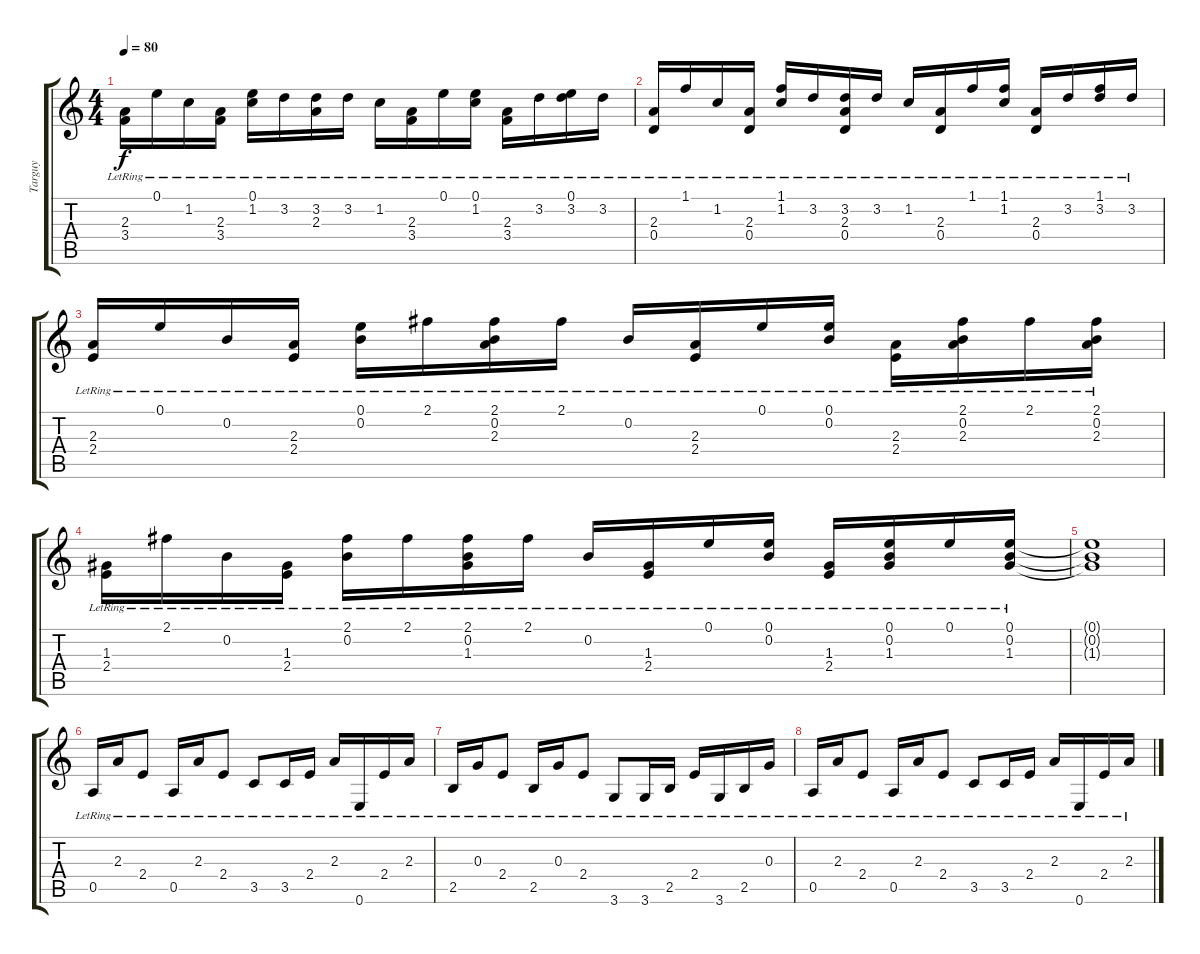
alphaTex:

\track ("Targuy" "Targuy") {instrument electricguitarmuted}
\staff {score tabs}
\tuning (E4 B3 G3 D3 A2 E2) {hide}
\ts (4 4)
\tempo 80
\clef g2
\ks c
(2.3{lr} 3.4{lr}).16{dy f} 0.1{lr}.16 1.2{lr}.16 (2.3{lr} 3.4{lr}).16 (0.1{lr} 1.2{lr}).16 3.2{lr}.16 (3.2{lr} 2.3{lr}).16 3.2{lr}.16 1.2{lr}.16 (2.3{lr} 3.4{lr}).16 0.1{lr}.16 (0.1{lr} 1.2{lr}).16 (2.3{lr} 3.4{lr}).16 3.2{lr}.16 (0.1{lr} 3.2{lr}).16 3.2{lr}.16 |
(2.3{lr} 0.4{lr}).16 1.1{lr}.16 1.2{lr}.16 (2.3{lr} 0.4{lr}).16 (1.1{lr} 1.2{lr}).16 3.2{lr}.16 (3.2{lr} 2.3{lr} 0.4{lr}).16 3.2{lr}.16 1.2{lr}.16 (2.3{lr} 0.4{lr}).16 1.1{lr}.16 (1.1{lr} 1.2{lr}).16 (2.3{lr} 0.4{lr}).16 3.2{lr}.16 (1.1{lr} 3.2{lr}).16 3.2{lr}.16 |
(2.3{lr} 2.4{lr}).16 0.1{lr}.16 0.2{lr}.16 (2.3{lr} 2.4{lr}).16 (0.1{lr} 0.2{lr}).16 2.1{lr}.16 (2.1{lr} 0.2{lr} 2.3{lr}).16 2.1{lr}.16 0.2{lr}.16 (2.3{lr} 2.4{lr}).16 0.1{lr}.16 (0.1{lr} 0.2{lr}).16 (2.3{lr} 2.4{lr}).16 (2.1{lr} 0.2{lr} 2.3{lr}).16 2.1{lr}.16 (2.1{lr} 0.2{lr} 2.3{lr}).16 |
(1.3{lr} 2.4{lr}).16 2.1{lr}.16 0.2{lr}.16 (1.3{lr} 2.4{lr}).16 (2.1{lr} 0.2{lr}).16 2.1{lr}.16 (2.1{lr} 0.2{lr} 1.3{lr}).16 2.1{lr}.16 0.2{lr}.16 (1.3{lr} 2.4{lr}).16 0.1{lr}.16 (0.1{lr} 0.2{lr}).16 (1.3{lr} 2.4{lr}).16 (0.1{lr} 0.2{lr} 1.3{lr}).16 0.1{lr}.16 (0.1{lr} 0.2{lr} 1.3{lr}).16 |
(0.1{t} 0.2{t} 1.3{t}).1 |
0.5{lr}.16 2.3{lr}.16 2.4{lr}.8 0.5{lr}.16 2.3{lr}.16 2.4{lr}.8 3.5{lr}.8 3.5{lr}.16 2.4{lr}.16 2.3{lr}.16 0.6{lr}.16 2.4{lr}.16 2.3{lr}.16 |
2.5{lr}.16 0.3{lr}.16 2.4{lr}.8 2.5{lr}.16 0.3{lr}.16 2.4{lr}.8 3.6{lr}.8 3.6{lr}.16 2.5{lr}.16 2.4{lr}.16 3.6{lr}.16 2.5{lr}.16 0.3{lr}.16 |
0.5{lr}.16 2.3{lr}.16 2.4{lr}.8 0.5{lr}.16 2.3{lr}.16 2.4{lr}.8 3.5{lr}.8 3.5{lr}.16 2.4{lr}.16 2.3{lr}.16 0.6{lr}.16 2.4{lr}.16 2.3{lr}.16
